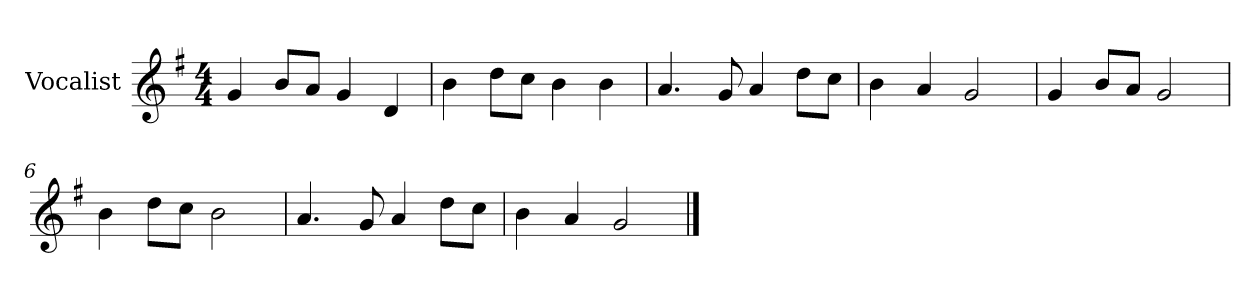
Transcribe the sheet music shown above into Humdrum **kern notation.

**kern
*part1
*staff1
*I"Vocalist
*k[f#]
*G:
*M4/4
=1
4g
8bL
8aJ
4g
4d
=2
4b
8ddL
8ccJ
4b
4b
=3
4.a
8g
4a
8ddL
8ccJ
=4
4b
4a
2g
=5
4g
8bL
8aJ
2g
=6
4b
8ddL
8ccJ
2b
=7
4.a
8g
4a
8ddL
8ccJ
=8
4b
4a
2g
==
*-
